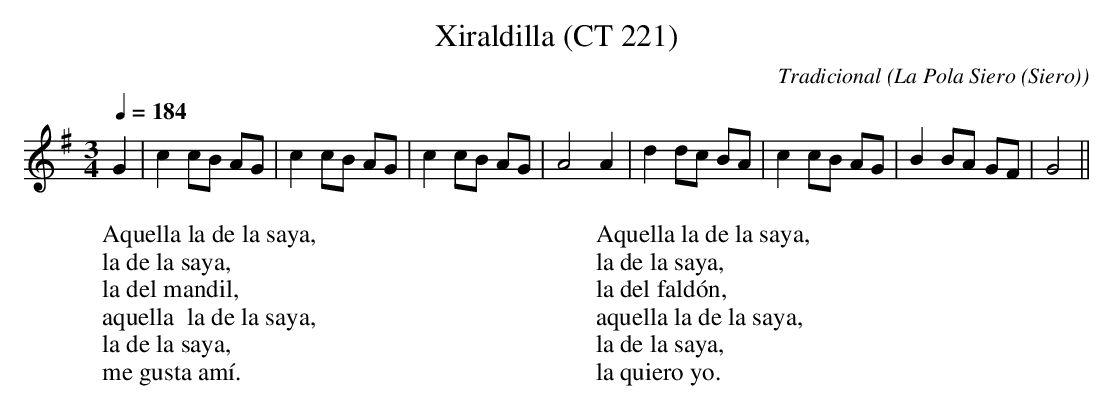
X:1
T:Xiraldilla (CT 221)
C:Tradicional
O:La Pola Siero (Siero)
M:3/4
L:1/8
Q:1/4=184
W:Aquella la de la saya,
W:la de la saya,
W:la del mandil,
W:aquella  la de la saya,
W:la de la saya,
W:me gusta amí.
W:
W:Aquella la de la saya,
W:la de la saya,
W:la del faldón,
W:aquella la de la saya,
W:la de la saya,
W:la quiero yo.
K:G
G2|c2 cB AG|c2 cB AG|c2 cB AG|A4 A2|d2 dc BA|c2 cB AG|B2 BA GF|G4||
